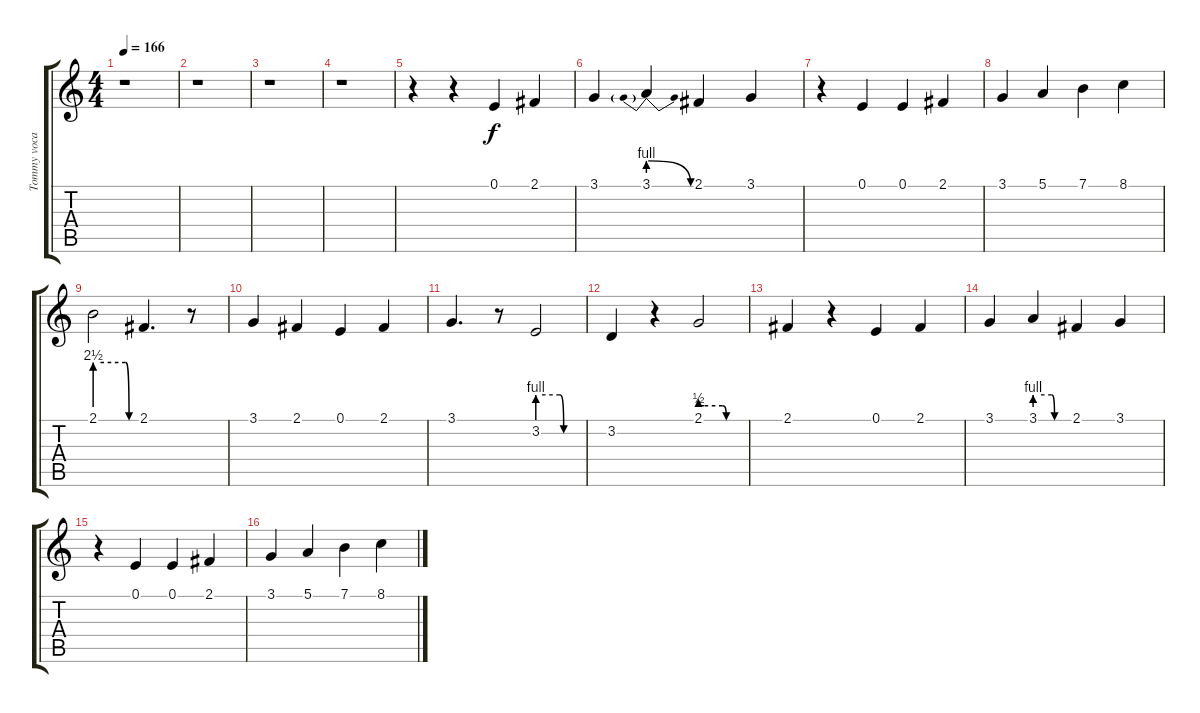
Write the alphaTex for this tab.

\track ("Tommy vocal" "Tommy voca") {instrument clarinet}
\staff {score tabs}
\tuning (E4 B3 G3 D3 A2 E2) {hide}
\ts (4 4)
\tempo 166
\clef g2
\ks c
r.1{dy f} |
r.1 |
r.1 |
r.1 |
r.4 r.4 0.1.4 2.1.4 |
3.1.4 3.1{be (prebendrelease 0 4 60 0)}.4 2.1.4 3.1.4 |
r.4 0.1.4 0.1.4 2.1.4 |
3.1.4 5.1.4 7.1.4 8.1.4 |
2.1{be (custom 0 10 45 10 50 0 55 0 60 0)}.2 2.1.4{d} r.8 |
3.1.4 2.1.4 0.1.4 2.1.4 |
3.1.4{d} r.8 3.2{be (custom 0 4 30 4 35 0 40 0 60 0)}.2 |
3.2.4 r.4 2.1{be (custom 0 2 5 2 30 2 35 0 40 0 60 0)}.2 |
2.1.4 r.4 0.1.4 2.1.4 |
3.1.4 3.1{be (custom 0 4 30 4 35 0 40 0 60 0)}.4 2.1.4 3.1.4 |
r.4 0.1.4 0.1.4 2.1.4 |
3.1.4 5.1.4 7.1.4 8.1.4
